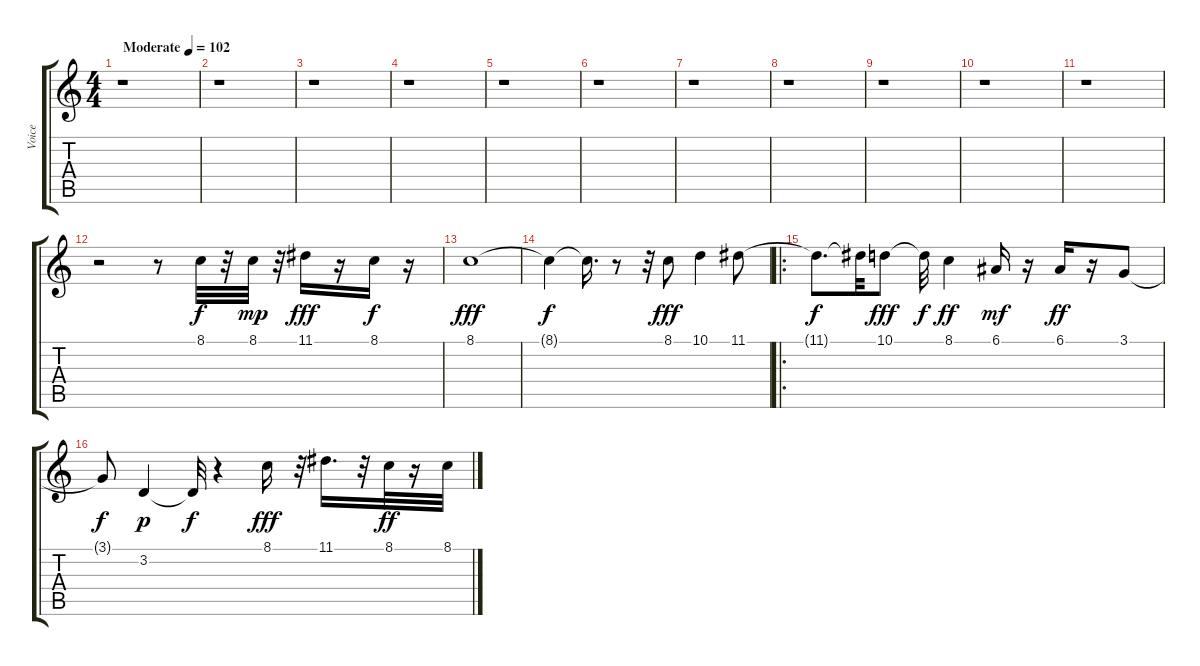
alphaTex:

\track ("Voice" "Voice") {instrument acousticgrandpiano}
\staff {score tabs}
\tuning (E4 B3 G3 D3 A2 E2) {hide}
\ts (4 4)
\tempo (102 "Moderate")
\clef g2
\ks c
r.1{dy f instrument acousticgrandpiano} |
r.1 |
r.1 |
r.1 |
r.1 |
r.1 |
r.1 |
r.1 |
r.1 |
r.1 |
r.1 |
r.2 r.8 8.1.32 r.32 8.1.32{dy mp} r.32 11.1.16{dy fff} r.16 8.1.16{dy f} r.16 |
8.1.1{dy fff} |
8.1{t}.4{dy f} 8.1{t}.16{d} r.8 r.32 8.1.8{dy fff} 10.1.4 11.1.8 |
\ro
11.1{t}.8{d dy f} 11.1{t}.32 10.1.8{dy fff} 10.1{t}.32{dy f} 8.1.4{dy ff} 6.1.16{dy mf} r.16 6.1.16{dy ff} r.16 3.1.8 |
3.1{t}.8{dy f} 3.2.4{dy p} 3.2{t}.32{dy f} r.4 8.1.16{dy fff} r.32 11.1.16{d} r.32 8.1.32{dy ff} r.16 8.1.32
